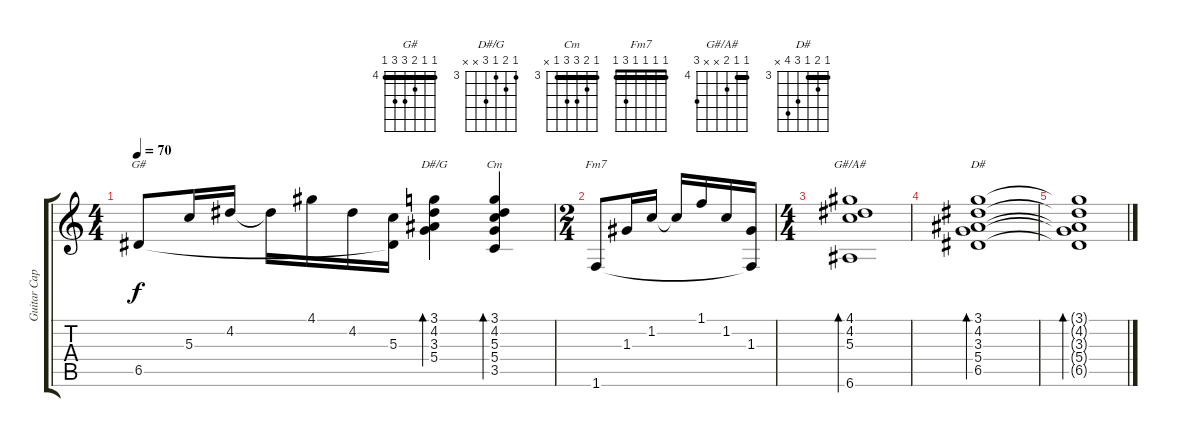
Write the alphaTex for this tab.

\track ("Guitar Capo1" "Guitar Cap") {instrument acousticguitarsteel}
\staff {score tabs}
\tuning (E4 B3 G3 D3 A2 E2) {hide}
\chord ("G#" 4 4 5 6 6 4) {firstfret 4 barre 4}
\chord ("D#/G" 3 4 3 5 x x) {firstfret 3}
\chord ("Cm" 3 4 5 5 3 x) {firstfret 3 barre 3}
\chord ("Fm7" 1 1 1 1 3 1) {barre 1}
\chord ("G#/A#" 4 4 5 x x 6) {firstfret 4 barre 4}
\chord ("D#" 3 4 3 5 6 x) {firstfret 3 barre 3}
\ts (4 4)
\tempo 70
\clef g2
\ks c
6.5.8{ch "G#" dy f} 5.3.16 4.2.16 4.2{t}.16 4.1.16 4.2.16 (5.3 6.5{t}).16 (3.1 4.2 3.3 5.4).4{bd 240 ch "D#/G"} (3.1 4.2 5.3 5.4 3.5).4{bd 240 ch "Cm"} |
\ts (2 4)
1.6.8{ch "Fm7"} 1.3.16 1.2.16 1.2{t}.16 1.1.16 1.2.16 (1.3 1.6{t}).16 |
\ts (4 4)
(4.1 4.2 5.3 6.6).1{bd 240 ch "G#/A#"} |
(3.1 4.2 3.3 5.4 6.5).1{bd 240 ch "D#"} |
(3.1{t} 4.2{t} 3.3{t} 5.4{t} 6.5{t}).1{bd 240}
